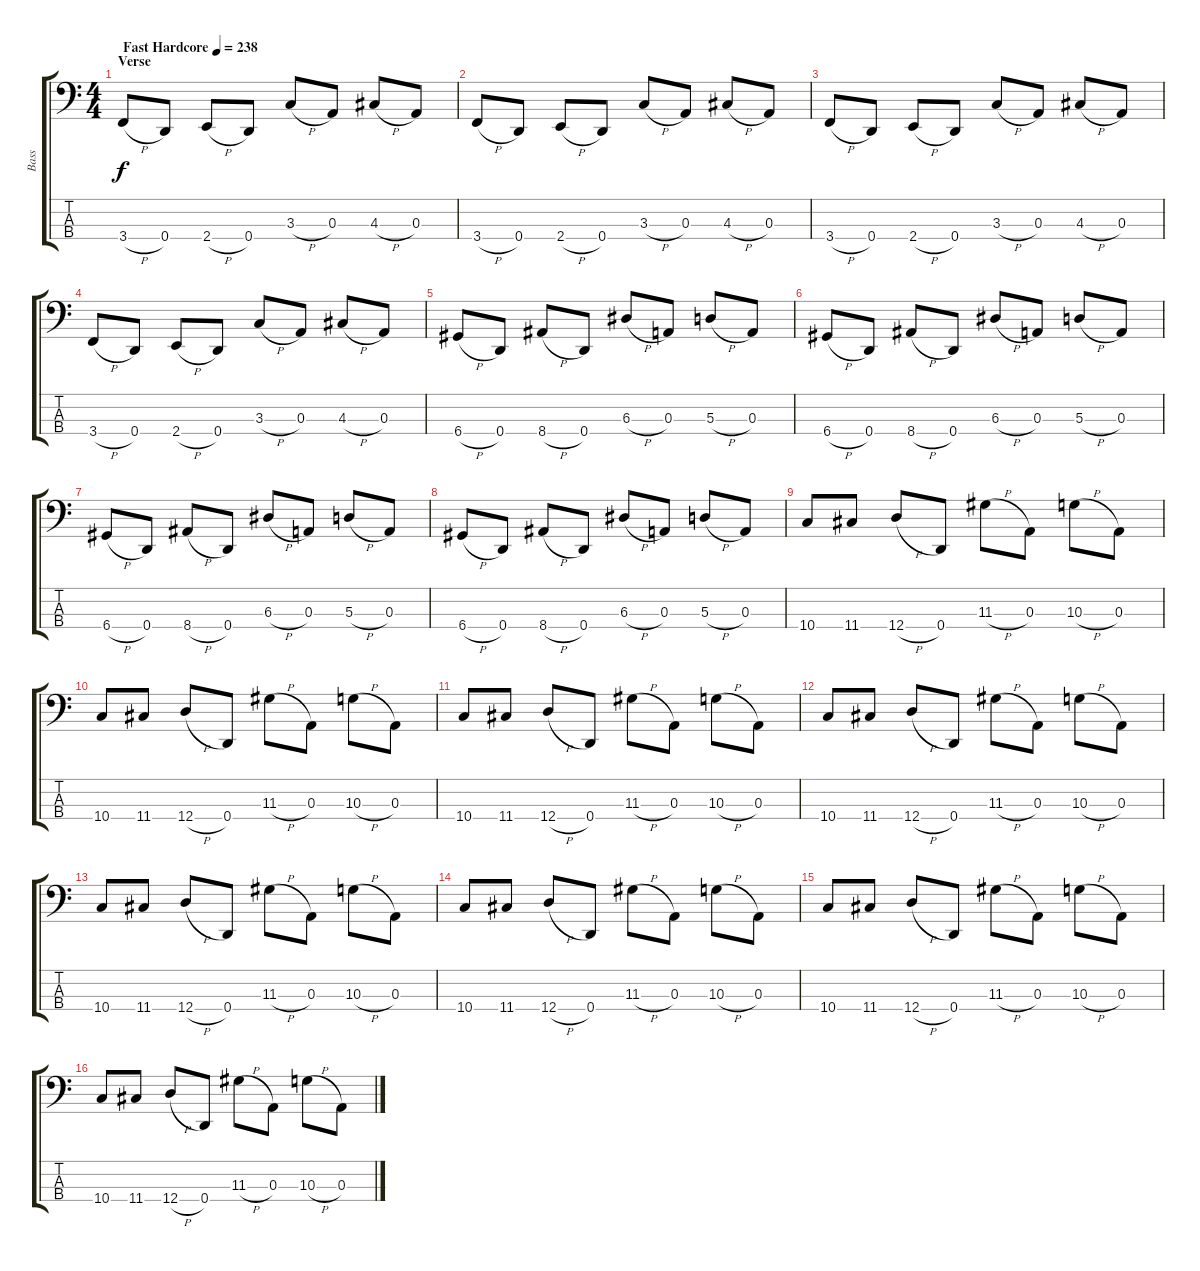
\track ("Bass" "Bass") {instrument electricbasspick}
\staff {score tabs}
\tuning (G2 D2 A1 D1) {hide}
\ts (4 4)
\section ("" "Verse")
\tempo (238 "Fast Hardcore")
\clef f4
\ks c
3.4{h}.8{dy f instrument electricbasspick} 0.4.8 2.4{h}.8 0.4.8 3.3{h}.8 0.3.8 4.3{h}.8 0.3.8 |
3.4{h}.8 0.4.8 2.4{h}.8 0.4.8 3.3{h}.8 0.3.8 4.3{h}.8 0.3.8 |
3.4{h}.8 0.4.8 2.4{h}.8 0.4.8 3.3{h}.8 0.3.8 4.3{h}.8 0.3.8 |
3.4{h}.8 0.4.8 2.4{h}.8 0.4.8 3.3{h}.8 0.3.8 4.3{h}.8 0.3.8 |
6.4{h}.8 0.4.8 8.4{h}.8 0.4.8 6.3{h}.8 0.3.8 5.3{h}.8 0.3.8 |
6.4{h}.8 0.4.8 8.4{h}.8 0.4.8 6.3{h}.8 0.3.8 5.3{h}.8 0.3.8 |
6.4{h}.8 0.4.8 8.4{h}.8 0.4.8 6.3{h}.8 0.3.8 5.3{h}.8 0.3.8 |
6.4{h}.8 0.4.8 8.4{h}.8 0.4.8 6.3{h}.8 0.3.8 5.3{h}.8 0.3.8 |
10.4.8 11.4.8 12.4{h}.8 0.4.8 11.3{h}.8 0.3.8 10.3{h}.8 0.3.8 |
10.4.8 11.4.8 12.4{h}.8 0.4.8 11.3{h}.8 0.3.8 10.3{h}.8 0.3.8 |
10.4.8 11.4.8 12.4{h}.8 0.4.8 11.3{h}.8 0.3.8 10.3{h}.8 0.3.8 |
10.4.8 11.4.8 12.4{h}.8 0.4.8 11.3{h}.8 0.3.8 10.3{h}.8 0.3.8 |
10.4.8 11.4.8 12.4{h}.8 0.4.8 11.3{h}.8 0.3.8 10.3{h}.8 0.3.8 |
10.4.8 11.4.8 12.4{h}.8 0.4.8 11.3{h}.8 0.3.8 10.3{h}.8 0.3.8 |
10.4.8 11.4.8 12.4{h}.8 0.4.8 11.3{h}.8 0.3.8 10.3{h}.8 0.3.8 |
10.4.8 11.4.8 12.4{h}.8 0.4.8 11.3{h}.8 0.3.8 10.3{h}.8 0.3.8
